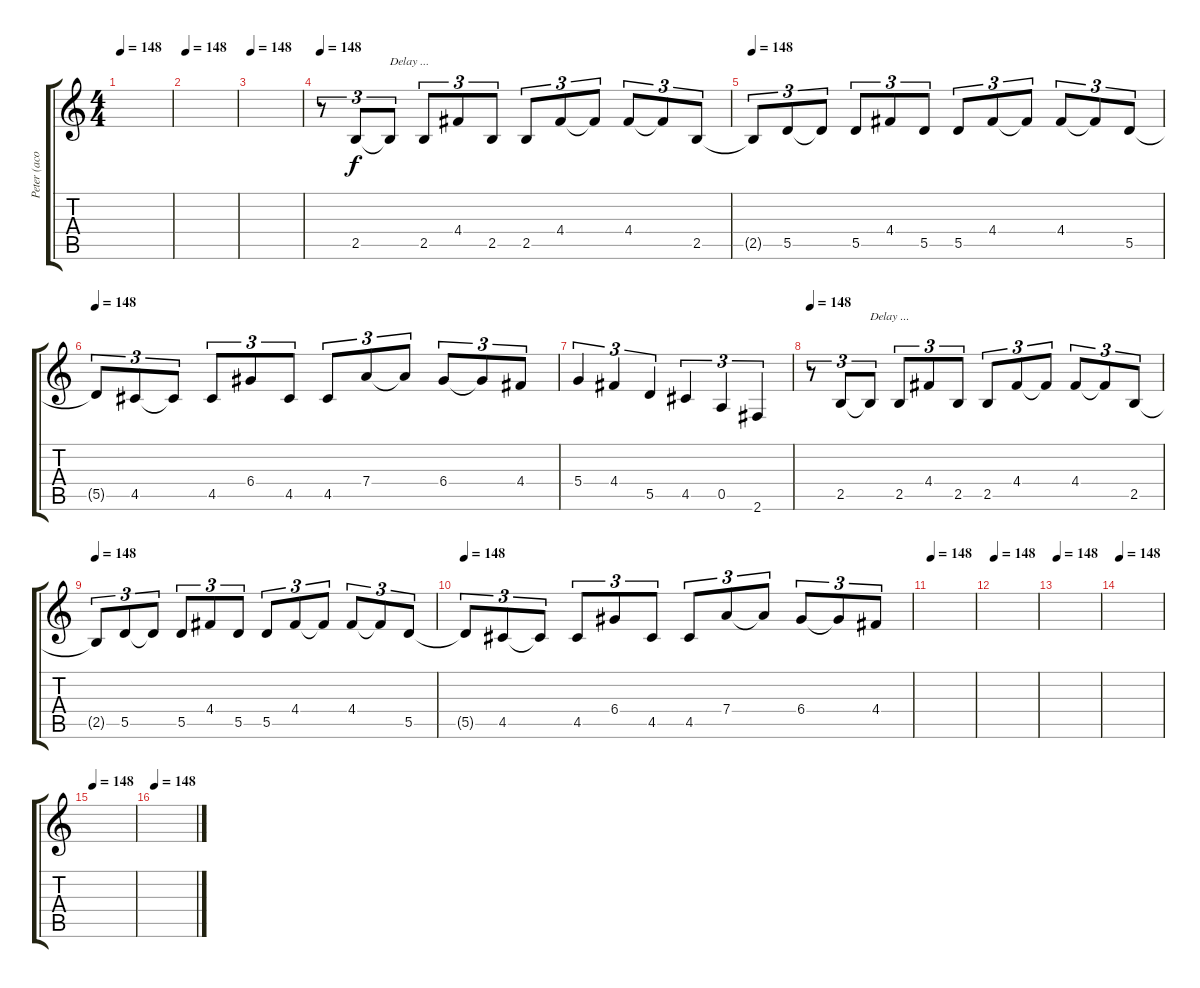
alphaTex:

\track ("Peter (acoustic)" "Peter (aco") {instrument acousticguitarsteel}
\staff {score tabs}
\tuning (E4 B3 G3 D3 A2 E2) {hide}
\ts (4 4)
\tempo 148
\clef g2
\ks c
|
\tempo 148
|
\tempo 148
|
\tempo 148
r.8{tu (3 2)} 2.5.8{tu (3 2) instrument electricguitarmuted} 2.5{t}.8{tu (3 2) txt "Delay ..."} 2.5.8{tu (3 2)} 4.4.8{tu (3 2)} 2.5.8{tu (3 2)} 2.5.8{tu (3 2)} 4.4.8{tu (3 2)} 4.4{t}.8{tu (3 2)} 4.4.8{tu (3 2)} 4.4{t}.8{tu (3 2)} 2.5.8{tu (3 2)} |
\tempo 148
2.5{t}.8{tu (3 2)} 5.5.8{tu (3 2) instrument electricguitarmuted} 5.5{t}.8{tu (3 2)} 5.5.8{tu (3 2)} 4.4.8{tu (3 2)} 5.5.8{tu (3 2)} 5.5.8{tu (3 2)} 4.4.8{tu (3 2)} 4.4{t}.8{tu (3 2)} 4.4.8{tu (3 2)} 4.4{t}.8{tu (3 2)} 5.5.8{tu (3 2)} |
\tempo 148
5.5{t}.8{tu (3 2)} 4.5.8{tu (3 2) instrument electricguitarmuted} 4.5{t}.8{tu (3 2)} 4.5.8{tu (3 2)} 6.4.8{tu (3 2)} 4.5.8{tu (3 2)} 4.5.8{tu (3 2)} 7.4.8{tu (3 2)} 7.4{t}.8{tu (3 2)} 6.4.8{tu (3 2)} 6.4{t}.8{tu (3 2)} 4.4.8{tu (3 2)} |
5.4.4{tu (3 2)} 4.4.4{tu (3 2)} 5.5.4{tu (3 2)} 4.5.4{tu (3 2)} 0.5.4{tu (3 2)} 2.6.4{tu (3 2)} |
\tempo 148
r.8{tu (3 2)} 2.5.8{tu (3 2) instrument electricguitarmuted} 2.5{t}.8{tu (3 2) txt "Delay ..."} 2.5.8{tu (3 2)} 4.4.8{tu (3 2)} 2.5.8{tu (3 2)} 2.5.8{tu (3 2)} 4.4.8{tu (3 2)} 4.4{t}.8{tu (3 2)} 4.4.8{tu (3 2)} 4.4{t}.8{tu (3 2)} 2.5.8{tu (3 2)} |
\tempo 148
2.5{t}.8{tu (3 2)} 5.5.8{tu (3 2) instrument electricguitarmuted} 5.5{t}.8{tu (3 2)} 5.5.8{tu (3 2)} 4.4.8{tu (3 2)} 5.5.8{tu (3 2)} 5.5.8{tu (3 2)} 4.4.8{tu (3 2)} 4.4{t}.8{tu (3 2)} 4.4.8{tu (3 2)} 4.4{t}.8{tu (3 2)} 5.5.8{tu (3 2)} |
\tempo 148
5.5{t}.8{tu (3 2)} 4.5.8{tu (3 2) instrument electricguitarmuted} 4.5{t}.8{tu (3 2)} 4.5.8{tu (3 2)} 6.4.8{tu (3 2)} 4.5.8{tu (3 2)} 4.5.8{tu (3 2)} 7.4.8{tu (3 2)} 7.4{t}.8{tu (3 2)} 6.4.8{tu (3 2)} 6.4{t}.8{tu (3 2)} 4.4.8{tu (3 2)} |
\tempo 148
|
\tempo 148
|
\tempo 148
|
\tempo 148
|
\tempo 148
|
\tempo 148
